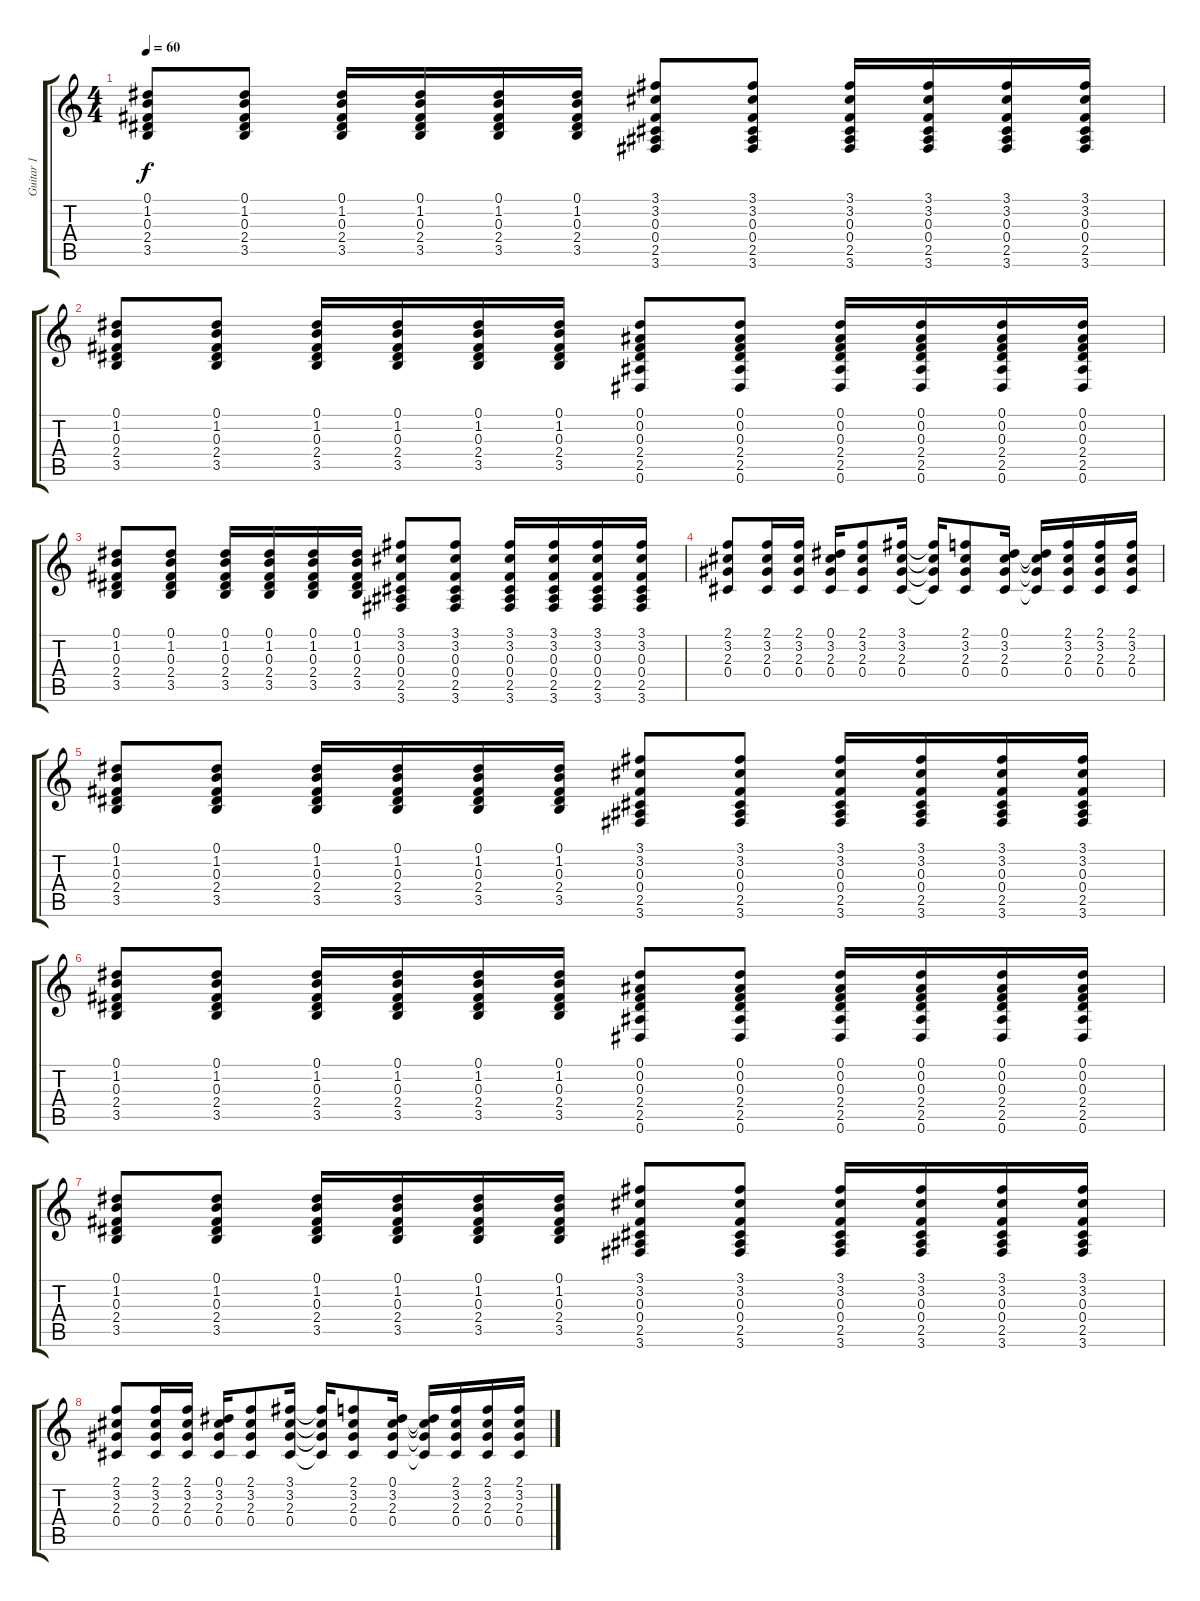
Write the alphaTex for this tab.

\track ("Guitar 1" "Guitar 1") {instrument acousticguitarsteel}
\staff {score tabs}
\tuning (Eb4 Bb3 Gb3 Db3 Ab2 Eb2) {hide}
\ts (4 4)
\tempo 60
\clef g2
\ks c
(0.1 1.2 0.3 2.4 3.5).8{dy f} (0.1 1.2 0.3 2.4 3.5).8 (0.1 1.2 0.3 2.4 3.5).16 (0.1 1.2 0.3 2.4 3.5).16 (0.1 1.2 0.3 2.4 3.5).16 (0.1 1.2 0.3 2.4 3.5).16 (3.1 3.2 0.3 0.4 2.5 3.6).8 (3.1 3.2 0.3 0.4 2.5 3.6).8 (3.1 3.2 0.3 0.4 2.5 3.6).16 (3.1 3.2 0.3 0.4 2.5 3.6).16 (3.1 3.2 0.3 0.4 2.5 3.6).16 (3.1 3.2 0.3 0.4 2.5 3.6).16 |
(0.1 1.2 0.3 2.4 3.5).8 (0.1 1.2 0.3 2.4 3.5).8 (0.1 1.2 0.3 2.4 3.5).16 (0.1 1.2 0.3 2.4 3.5).16 (0.1 1.2 0.3 2.4 3.5).16 (0.1 1.2 0.3 2.4 3.5).16 (0.1 0.2 0.3 2.4 2.5 0.6).8 (0.1 0.2 0.3 2.4 2.5 0.6).8 (0.1 0.2 0.3 2.4 2.5 0.6).16 (0.1 0.2 0.3 2.4 2.5 0.6).16 (0.1 0.2 0.3 2.4 2.5 0.6).16 (0.1 0.2 0.3 2.4 2.5 0.6).16 |
(0.1 1.2 0.3 2.4 3.5).8 (0.1 1.2 0.3 2.4 3.5).8 (0.1 1.2 0.3 2.4 3.5).16 (0.1 1.2 0.3 2.4 3.5).16 (0.1 1.2 0.3 2.4 3.5).16 (0.1 1.2 0.3 2.4 3.5).16 (3.1 3.2 0.3 0.4 2.5 3.6).8 (3.1 3.2 0.3 0.4 2.5 3.6).8 (3.1 3.2 0.3 0.4 2.5 3.6).16 (3.1 3.2 0.3 0.4 2.5 3.6).16 (3.1 3.2 0.3 0.4 2.5 3.6).16 (3.1 3.2 0.3 0.4 2.5 3.6).16 |
(2.1 3.2 2.3 0.4).8 (2.1 3.2 2.3 0.4).16 (2.1 3.2 2.3 0.4).16 (0.1 3.2 2.3 0.4).16 (2.1 3.2 2.3 0.4).8 (3.1 3.2 2.3 0.4).16 (3.1{t} 3.2{t} 2.3{t} 0.4{t}).16 (2.1 3.2 2.3 0.4).8 (0.1 3.2 2.3 0.4).16 (0.1{t} 3.2{t} 2.3{t} 0.4{t}).16 (2.1 3.2 2.3 0.4).16 (2.1 3.2 2.3 0.4).16 (2.1 3.2 2.3 0.4).16 |
(0.1 1.2 0.3 2.4 3.5).8 (0.1 1.2 0.3 2.4 3.5).8 (0.1 1.2 0.3 2.4 3.5).16 (0.1 1.2 0.3 2.4 3.5).16 (0.1 1.2 0.3 2.4 3.5).16 (0.1 1.2 0.3 2.4 3.5).16 (3.1 3.2 0.3 0.4 2.5 3.6).8 (3.1 3.2 0.3 0.4 2.5 3.6).8 (3.1 3.2 0.3 0.4 2.5 3.6).16 (3.1 3.2 0.3 0.4 2.5 3.6).16 (3.1 3.2 0.3 0.4 2.5 3.6).16 (3.1 3.2 0.3 0.4 2.5 3.6).16 |
(0.1 1.2 0.3 2.4 3.5).8 (0.1 1.2 0.3 2.4 3.5).8 (0.1 1.2 0.3 2.4 3.5).16 (0.1 1.2 0.3 2.4 3.5).16 (0.1 1.2 0.3 2.4 3.5).16 (0.1 1.2 0.3 2.4 3.5).16 (0.1 0.2 0.3 2.4 2.5 0.6).8 (0.1 0.2 0.3 2.4 2.5 0.6).8 (0.1 0.2 0.3 2.4 2.5 0.6).16 (0.1 0.2 0.3 2.4 2.5 0.6).16 (0.1 0.2 0.3 2.4 2.5 0.6).16 (0.1 0.2 0.3 2.4 2.5 0.6).16 |
(0.1 1.2 0.3 2.4 3.5).8 (0.1 1.2 0.3 2.4 3.5).8 (0.1 1.2 0.3 2.4 3.5).16 (0.1 1.2 0.3 2.4 3.5).16 (0.1 1.2 0.3 2.4 3.5).16 (0.1 1.2 0.3 2.4 3.5).16 (3.1 3.2 0.3 0.4 2.5 3.6).8 (3.1 3.2 0.3 0.4 2.5 3.6).8 (3.1 3.2 0.3 0.4 2.5 3.6).16 (3.1 3.2 0.3 0.4 2.5 3.6).16 (3.1 3.2 0.3 0.4 2.5 3.6).16 (3.1 3.2 0.3 0.4 2.5 3.6).16 |
(2.1 3.2 2.3 0.4).8 (2.1 3.2 2.3 0.4).16 (2.1 3.2 2.3 0.4).16 (0.1 3.2 2.3 0.4).16 (2.1 3.2 2.3 0.4).8 (3.1 3.2 2.3 0.4).16 (3.1{t} 3.2{t} 2.3{t} 0.4{t}).16 (2.1 3.2 2.3 0.4).8 (0.1 3.2 2.3 0.4).16 (0.1{t} 3.2{t} 2.3{t} 0.4{t}).16 (2.1 3.2 2.3 0.4).16 (2.1 3.2 2.3 0.4).16 (2.1 3.2 2.3 0.4).16
